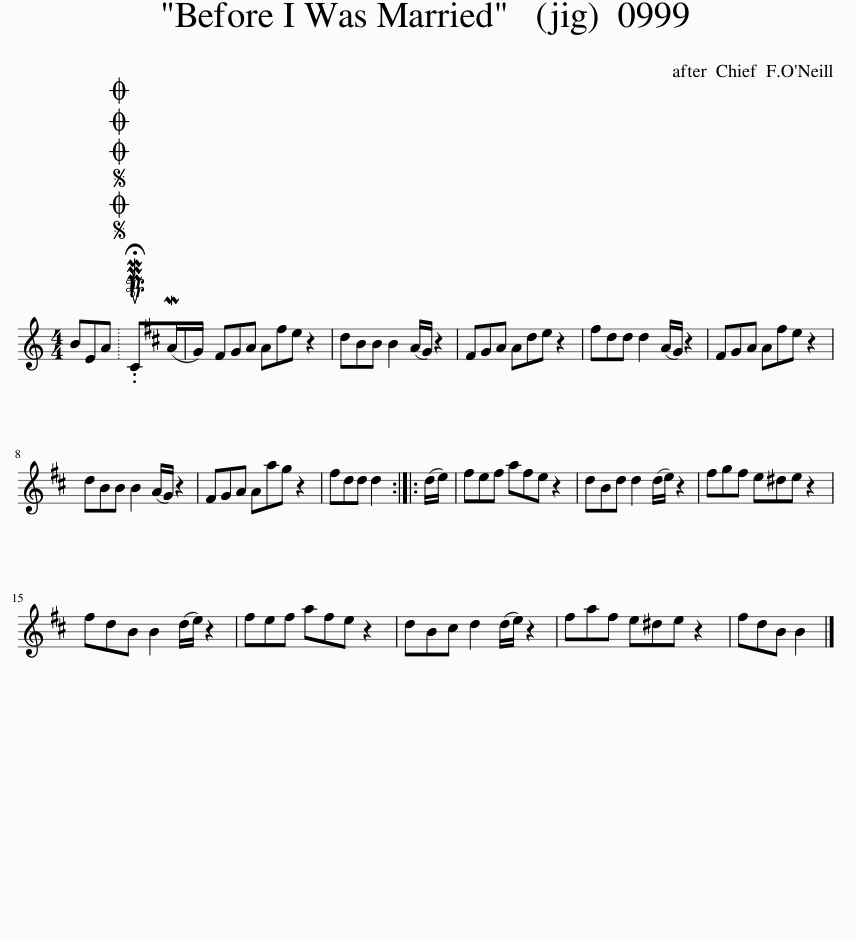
X:1
L:1/8
M:4/4
I:linebreak $
K:C
V:1 treble
V:1
 BEA |SOSOOO .!fermata!PMTuC(MA/G/) | ^FGA A^fe z2 | dBB B2 (A/G/) z2 | ^FGA Ade z2 | %5
 ^fdd d2 (A/G/) z2 | ^FGA A^fe z2 |$ dBB B2 (A/G/) z2 | ^FGA Aag z2 | ^fdd d2 :: %10
 (d/e/) | ^fef afe z2 | dBd d2 (d/e/) z2 | ^fgf e^de z2 |$ ^fdB B2 (d/e/) z2 | %15
 ^fef afe z2 | dB^c d2 (d/e/) z2 | ^faf e^de z2 | ^fdB B2 |] %19
